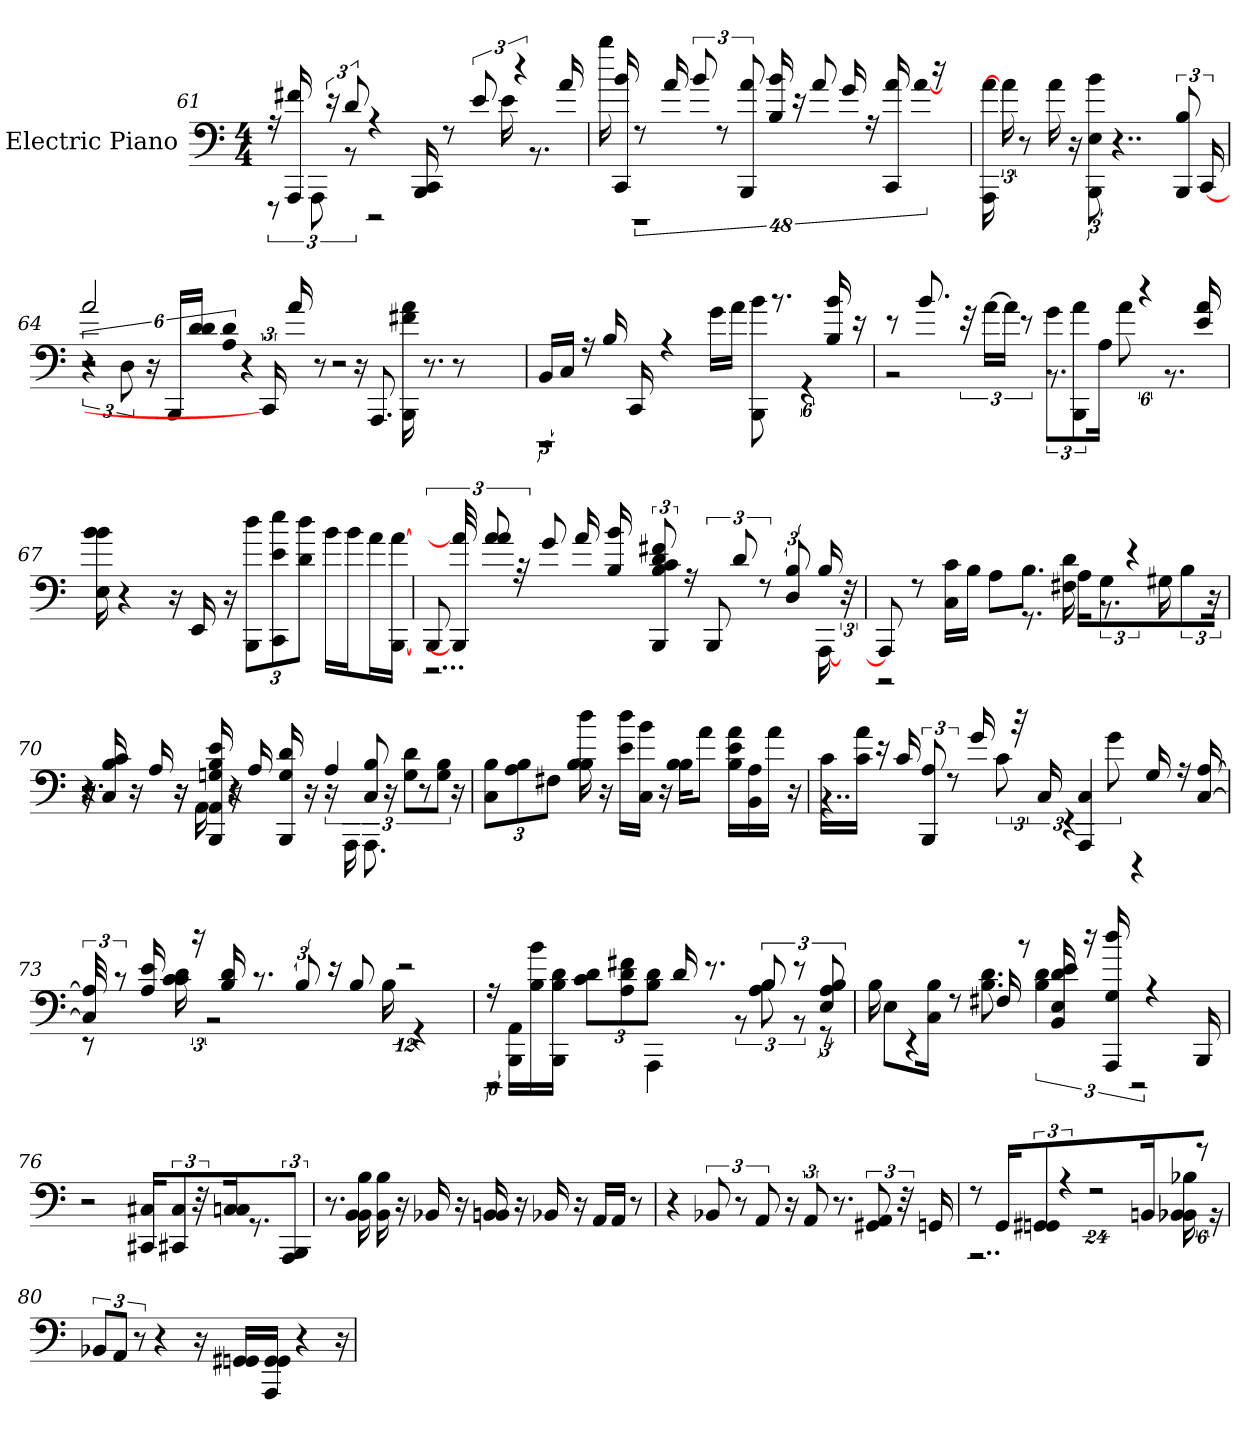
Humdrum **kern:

**kern
*part1
*staff1
*I"Electric Piano
*I'E.Pno
*clefF4
*M4/4
=61
*^
16r	12r
16AAA 16f#X	.
.	12AAA
24r	.
12d	12r
4r	2r
16CC 16BBB	.
8r	.
12e	.
.	16e
6r	.
.	8.r
16a	.
=62	=62
16CC 16b	16bb
8r	48%41r
16a	.
12b	.
12r	.
12a 12BBB	.
16B 16b	.
16r	.
8a	.
16g	.
16r	.
16a 16CC	.
.	[12a
16r	.
*v	*v
=63
16AAA 16a
24a]
8r
16a
16r
12E 12b 12BBB
4..r
12BBB 12B
[24CC
=64
*^
*	*^
2a	6r	12%5r
.	12D	.
.	16r	.
.	16BBB/LL	.
.	16d/ 16dJJ	.
.	.	12A 12d
.	4r	.
24CC]	.	2r
16a	.	.
8r	.	.
.	16r	.
8.AAA	.	.
.	16BBB 16f#X 16a	.
.	8.r	.
8r	.	.
.	24ryy	24ryy
*	*v	*v
=65	=65
16BB/LL	3%2r
16C/JJ	.
16r	.
16B	.
16CC	.
4r	.
16g\LL	.
16a\JJ	.
.	8BBB 8b
8.r	.
.	24%5r
16b 16B	.
16r	.
=66	=66
8r	2r
8.b	.
48r	.
[24a\LL	.
24a\JJ]	.
12r	.
12g\L	8.r
12a\ 12BBB	.
16A\Jk	.
.	8a
24%5r	.
.	8.r
16a 16e	.
*v	*v
=67
16b 16E 16b
4r
16r
16EE
16r
12dd\ 12BBBL
12ee\ 12e 12CC
12d\ 12ddJ
16b\LL
16b\J
16a\L
[16BBB\ [16aJJ
=68
*^
12BBB	2...r
48BBB] 48a]	.
12a 12a	.
48r	.
8g	.
16a	.
16B 16b	.
12d 12B 12f#X 12BBB 12c	.
16r	.
12BBB	.
12d	.
12r	.
12D 12B	.
16B	[16AAA
48r	48ryy
=69	=69
8AAA]	2r
8r	.
16C\ 16cLL	.
16B\JJ	.
8A\L	.
8.B\J	8.r
16A\KL	16F#X 16d
12G\J	8.r
6r	.
.	16G#X
12B	8ryy
24r	.
=70	=70
*	*^
16r	4r	2.r
16C 16c 16B	.	.
16r	.	.
16A	.	.
16r	16r	.
16Gn 16B 16e 16BBB 16AA	16AA	.
16r	4r	.
16A	.	.
16d 16G 16BBB	.	.
16r	.	.
6A	16r	.
.	16AAA	.
.	8.AAA	8C 8B
24r	.	.
12d\ 12GL	.	.
.	.	8r
12B\ 12GJ	.	.
.	16r	.
*v	*v	*v
=71
12C\ 12BL
12B\ 12A
12F#X\J
16B 16dd 16B
16r
16e\ 16ddLL
16C\ 16bJJ
16r
16B\ 16BKL
8a\J
16a\ 16B 16eLL
16A\ 16BB
16a\JJ
16r
=72
*^
16c\LL	4..r
16c\ 16aJJ	.
16r	.
16c	.
12BBB 12A	.
12r	.
16g	.
.	12c
48r	.
16C	.
.	48%7r
4AAA 4C	.
.	12g
.	4r
16G	.
16r	.
[16A [16C	.
=73	=73
48A] 48C]	8r
12r	.
16e 16A	.
.	16c 16d 16c
24r	.
.	2r
16d 16B	.
8.r	.
12B	.
16r	.
8B	.
.	16B
24%7r	.
.	4r
.	48ryy
=74	=74
16r	12%5r
16AA\ 16BBBLL	.
16b\ 16B	.
16BBB\ 16d 16BJJ	.
12d\ 12cL	.
12d\ 12f#X 12A	.
12d\ 12BJ	4AAA
16d	.
8.r	.
.	12r
12B	12B 12A
12r	12r
12B 12A 12E	12r
=75	=75
8E\L	16B
.	4r
16C\ 16BJk	.
8r	.
16F#X	8.d 8.B
8r	.
16e 16E 16BB 16d	6B 6d
16r	.
16dd 16G 16AAA	.
.	3r
4r	.
16BBB	.
*v	*v
=76
2r
16CC#X/ 16C#XKL
12CC#X/ 12C#J
48r
16Cn 16Cn
8.r
12BBB 12AAA
=77
8.r
16BB 16B 16BB
16B 16BB
16r
16BB-X
16r
16BBn 16BBn
16r
16BB-X
16r
16AA/LL
16AA/JJ
8r
=78
4r
12BB-X
12r
12AA
16r
12AA
8.r
12AA 12GG#X
48r
16GGn
=79
*^
8r	2..r
16GG/KL	.
12GGn/ 12GG#XJ	.
6r	.
48%19r	.
16BBn	.
.	16B-X 16BB-X 16BB-X
48%5r	.
.	16r
*v	*v
=80
12BB-X/L
12AA/J
12r
4r
16r
16GGn/ 16GG#XLL
16GG#/ 16GG# 16AAAJJ
4r
16r
=
*-
